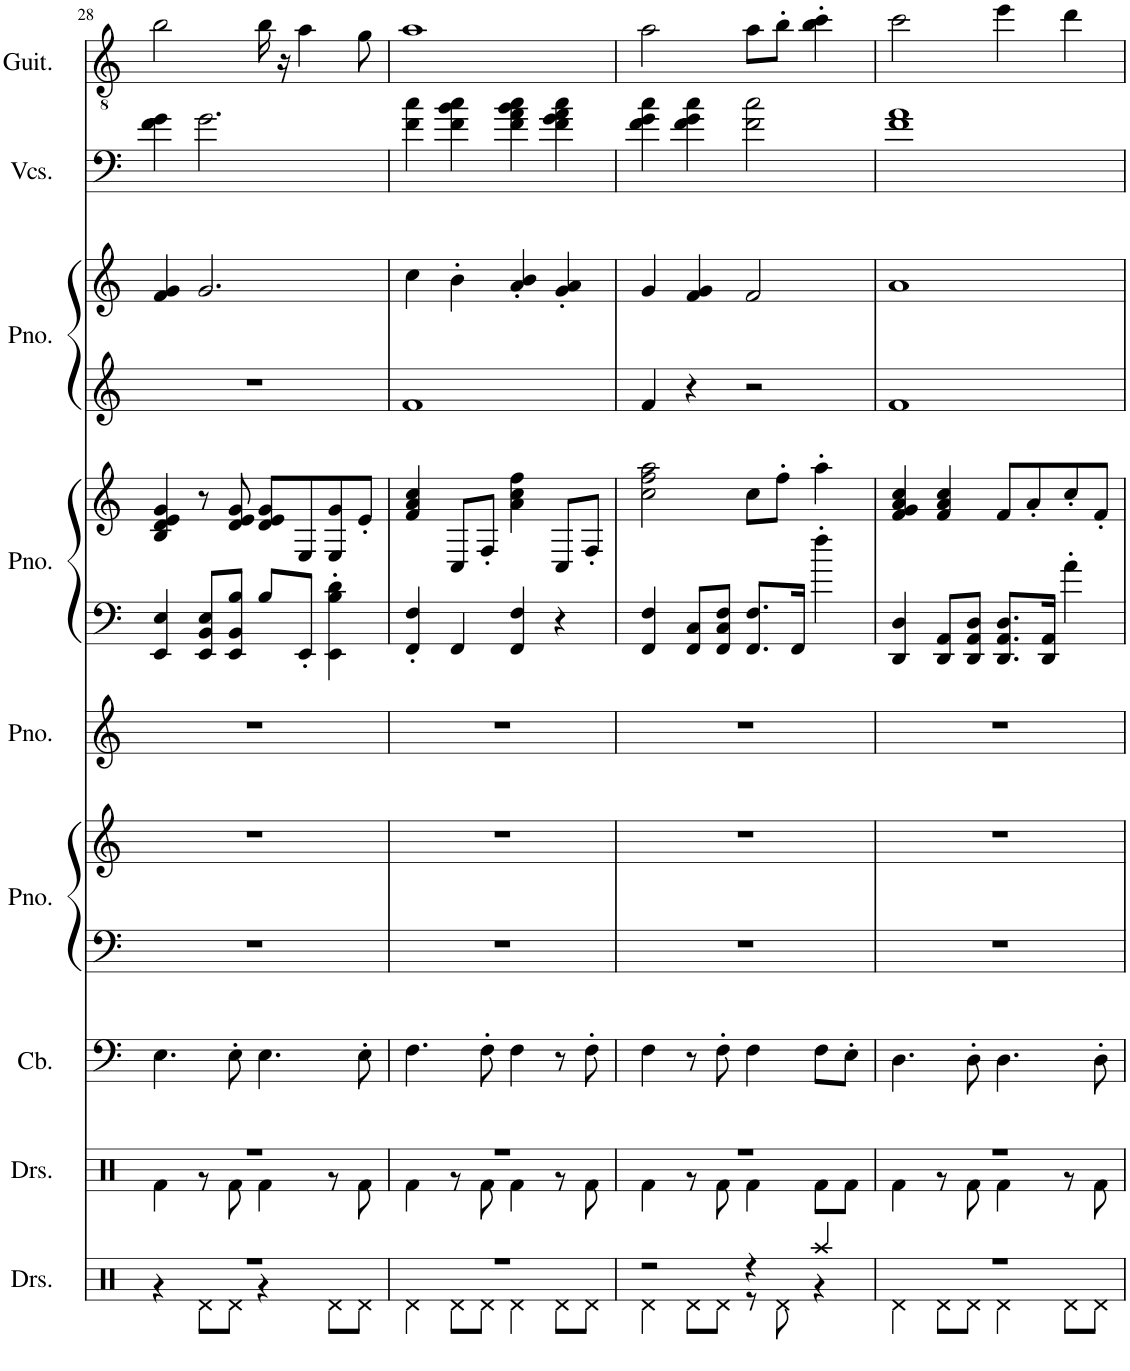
**kern	**kern	**kern	**kern	**kern	**kern	**kern	**kern	**kern	**kern	**kern	**kern
*part9	*part8	*part7	*part6	*part6	*part5	*part4	*part4	*part3	*part3	*part2	*part1
*staff12	*staff11	*staff10	*staff9	*staff8	*staff7	*staff6	*staff5	*staff4	*staff3	*staff2	*staff1
*I"Drumset	*I"Drumset	*I"Contrabass	*I"Piano	*	*I"Piano	*I"Piano	*	*I"Piano	*	*I"Violoncellos	*I"Classical Guitar
*I'Drs.	*I'Drs.	*I'Cb.	*I'Pno.	*	*I'Pno.	*I'Pno.	*	*I'Pno.	*	*I'Vcs.	*I'Guit.
!!LO:PB:g=z
*clefX	*clefX	*clefF4	*clefF4	*clefG2	*clefG2	*clefF4	*clefG2	*clefG2	*clefG2	*clefF4	*clefGv2
*	*	*Trd7c12	*	*	*	*	*	*	*	*	*
*k[]	*k[]	*k[]	*k[]	*k[]	*k[]	*k[]	*k[]	*k[]	*k[]	*k[]	*k[]
*M4/4	*M4/4	*M4/4	*M4/4	*M4/4	*M4/4	*M4/4	*M4/4	*M4/4	*M4/4	*M4/4	*M4/4
=28	=28	=28	=28	=28	=28	=28	=28	=28	=28	=28	=28
*^	*^	*	*	*	*	*	*	*	*	*	*
1r	4r	1r	4Rf\	4.E\	1r	1r	1r	4EE/ 4E/	4B/ 4d/ 4e/ 4g/	1r	4f/ 4g/	4f\ 4g\	2b\
.	8Rd\L	.	8r	.	.	.	.	8EE/ 8BB/ 8E/L	8r	.	2.g/	2.g\	.
.	8Rd\J	.	8Rf\	8E'\	.	.	.	8EE/ 8BB/ 8B/J	8d/ 8e/ 8g/	.	.	.	.
.	4r	.	4Rf\	4.E\	.	.	.	8B/L	8d/ 8e/ 8g/L	.	.	.	16b\
.	.	.	.	.	.	.	.	.	.	.	.	.	16r
.	.	.	.	.	.	.	.	8EE'/J	8E/	.	.	.	4a\
.	8Rd\L	.	8r	.	.	.	.	4EE\' 4B\' 4d\'	8E/ 8g/	.	.	.	.
.	8Rd\J	.	8Rf\	8E'\	.	.	.	.	8e'/J	.	.	.	8g\
=29	=29	=29	=29	=29	=29	=29	=29	=29	=29	=29	=29	=29	=29
1r	4Rd\	1r	4Rf\	4.F\	1r	1r	1r	4FF/' 4F/'	4f/ 4a/ 4cc/	1f	4cc\	4f\ 4cc\	1a
.	8Rd\L	.	8r	.	.	.	.	4FF/	8C/L	.	4b'\	4f\ 4b\ 4cc\	.
.	8Rd\J	.	8Rf\	8F'\	.	.	.	.	8F'/J	.	.	.	.
.	4Rd\	.	4Rf\	4F\	.	.	.	4FF/ 4F/	4a\ 4cc\ 4ff\	.	4a/' 4b/'	4f\ 4a\ 4b\ 4cc\	.
.	8Rd\L	.	8r	8r	.	.	.	4r	8C/L	.	4g/' 4a/'	4f\ 4g\ 4a\ 4cc\	.
.	8Rd\J	.	8Rf\	8F'\	.	.	.	.	8F'/J	.	.	.	.
=30	=30	=30	=30	=30	=30	=30	=30	=30	=30	=30	=30	=30	=30
2r	4Rd\	1r	4Rf\	4F\	1r	1r	1r	4FF/ 4F/	2cc\ 2ff\ 2aa\	4f/	4g/	4f\ 4g\ 4cc\	2a\
.	8Rd\L	.	8r	8r	.	.	.	8FF/ 8C/L	.	4r	4f/ 4g/	4f\ 4g\ 4cc\	.
.	8Rd\J	.	8Rf\	8F'\	.	.	.	8FF/ 8C/ 8F/J	.	.	.	.	.
4r	8r	.	4Rf\	4F\	.	.	.	8.FF/ 8.F/L	8cc\L	2r	2f/	2f\ 2cc\	8a\L
.	8Rd\	.	.	.	.	.	.	.	8ff'\J	.	.	.	8b'\J
.	.	.	.	.	.	.	.	16FF/Jk	.	.	.	.	.
4Raa/	4r	.	8Rf\L	8F\L	.	.	.	4ff'\	4aa'\	.	.	.	4b\' 4cc\'
.	.	.	8Rf\J	8E'\J	.	.	.	.	.	.	.	.	.
=31	=31	=31	=31	=31	=31	=31	=31	=31	=31	=31	=31	=31	=31
1r	4Rd\	1r	4Rf\	4.D\	1r	1r	1r	4DD/ 4D/	4f/ 4g/ 4a/ 4cc/	1f	1a	1f 1a	2cc\
.	8Rd\L	.	8r	.	.	.	.	8DD/ 8AA/L	4f/ 4a/ 4cc/	.	.	.	.
.	8Rd\J	.	8Rf\	8D'\	.	.	.	8DD/ 8AA/ 8D/J	.	.	.	.	.
.	4Rd\	.	4Rf\	4.D\	.	.	.	8.DD/ 8.AA/ 8.D/L	8f/L	.	.	.	4ee\
.	.	.	.	.	.	.	.	.	8a'/	.	.	.	.
.	.	.	.	.	.	.	.	16DD/ 16AA/Jk	.	.	.	.	.
.	8Rd\L	.	8r	.	.	.	.	4a'\	8cc'/	.	.	.	4dd\
.	8Rd\J	.	8Rf\	8D'\	.	.	.	.	8f'/J	.	.	.	.
*v	*v	*	*	*	*	*	*	*	*	*	*	*	*
*	*v	*v	*	*	*	*	*	*	*	*	*	*
=	=	=	=	=	=	=	=	=	=	=	=
*-	*-	*-	*-	*-	*-	*-	*-	*-	*-	*-	*-
